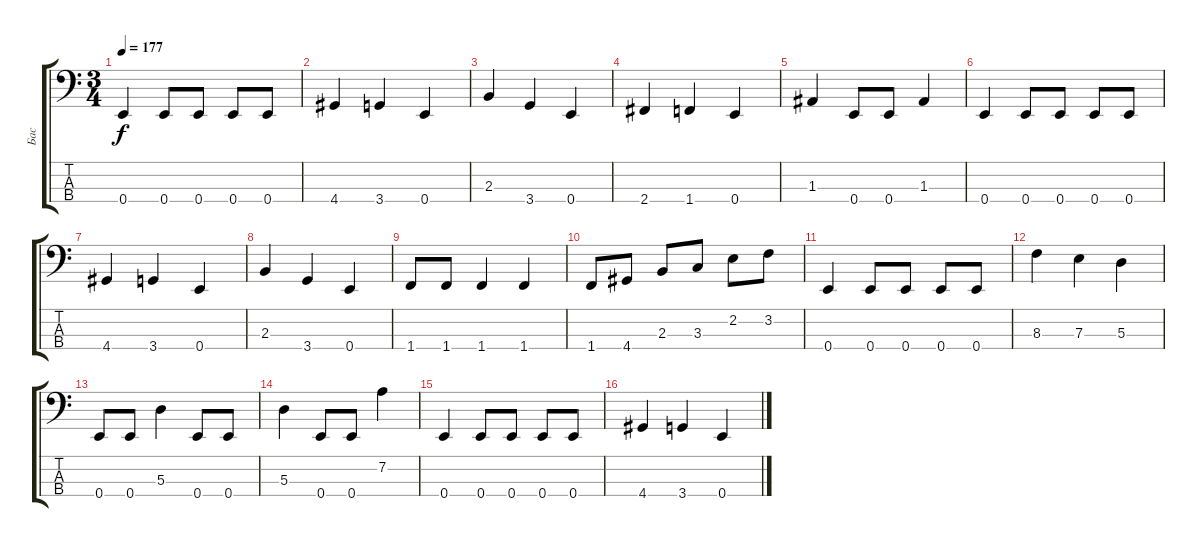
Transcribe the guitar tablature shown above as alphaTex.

\track ("Бас" "Бас") {instrument electricbasspick}
\staff {score tabs}
\tuning (G2 D2 A1 E1) {hide}
\ts (3 4)
\tempo 177
\clef f4
\ks c
0.4.4{dy f} 0.4.8 0.4.8 0.4.8 0.4.8 |
4.4.4 3.4.4 0.4.4 |
2.3.4 3.4.4 0.4.4 |
2.4.4 1.4.4 0.4.4 |
1.3.4 0.4.8 0.4.8 1.3.4 |
0.4.4 0.4.8 0.4.8 0.4.8 0.4.8 |
4.4.4 3.4.4 0.4.4 |
2.3.4 3.4.4 0.4.4 |
1.4.8 1.4.8 1.4.4 1.4.4 |
1.4.8 4.4.8 2.3.8 3.3.8 2.2.8 3.2.8 |
0.4.4 0.4.8 0.4.8 0.4.8 0.4.8 |
8.3.4 7.3.4 5.3.4 |
0.4.8 0.4.8 5.3.4 0.4.8 0.4.8 |
5.3.4 0.4.8 0.4.8 7.2.4 |
0.4.4 0.4.8 0.4.8 0.4.8 0.4.8 |
4.4.4 3.4.4 0.4.4
